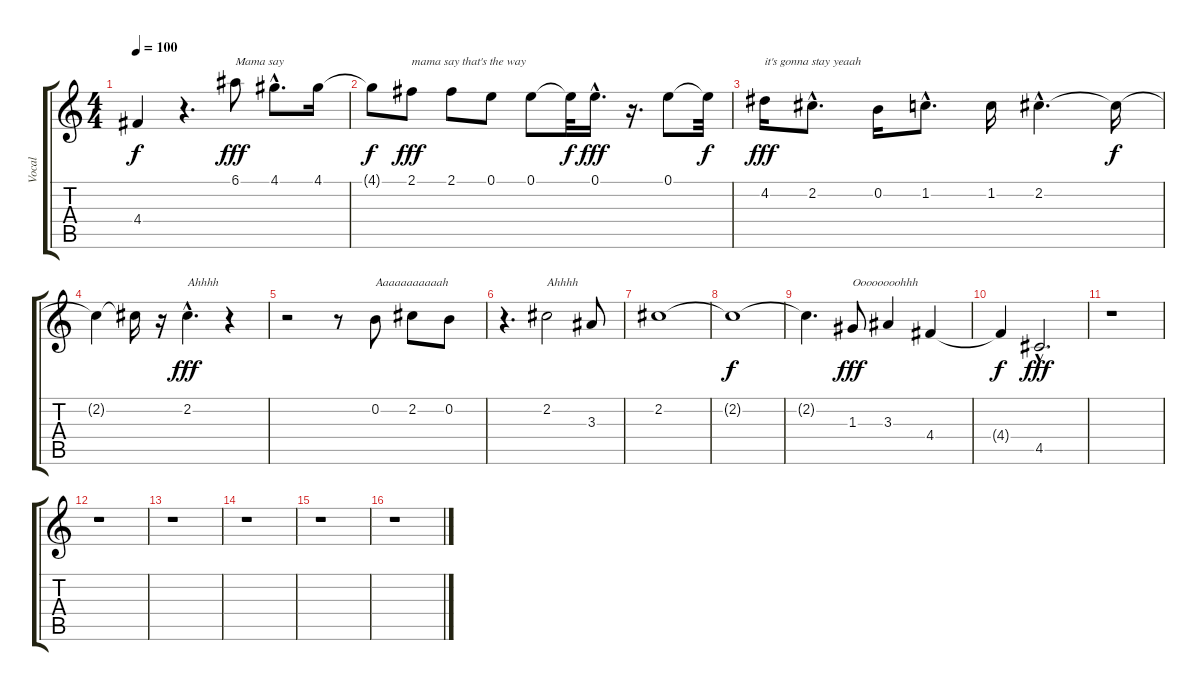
\track ("Vocal" "Vocal") {instrument distortionguitar}
\staff {score tabs}
\tuning (E4 B3 G3 D3 A2 E2) {hide}
\ts (4 4)
\tempo 100
\clef g2
\ks c
4.4{t}.4{dy f} r.4{d} 6.1.8{txt "Mama say" dy fff} 4.1{hac}.8{d} 4.1.16 |
4.1{t}.8{dy f} 2.1.8{txt "mama say that's the way" dy fff} 2.1.8 0.1.8 0.1.8 0.1{t}.32{dy f} 0.1{hac}.16{d dy fff} r.16{d} 0.1.8 0.1{t}.32{dy f} |
4.2.16{txt "it's gonna stay yeaah" dy fff} 2.2{hac}.8{d} 0.2.16 1.2{hac}.8{d} 1.2.16 2.2{hac}.4{d} 2.2{t}.16{dy f} |
2.2{t}.4 2.2{t}.16 r.16 2.2{hac}.4{d txt "Ahhhh" dy fff} r.4 |
r.2 r.8 0.2.8{txt "Aaaaaaaaaaah"} 2.2.8 0.2.8 |
r.4{d} 2.2.2{txt "Ahhhh"} 3.3.8 |
2.2.1 |
2.2{t}.1{dy f} |
2.2{t}.4{d} 1.3.8{txt "Oooooooohhh" dy fff} 3.3.4 4.4.4 |
4.4{t}.4{dy f} 4.5{hac}.2{d dy fff} |
r.1 |
r.1 |
r.1 |
r.1 |
r.1 |
r.1
